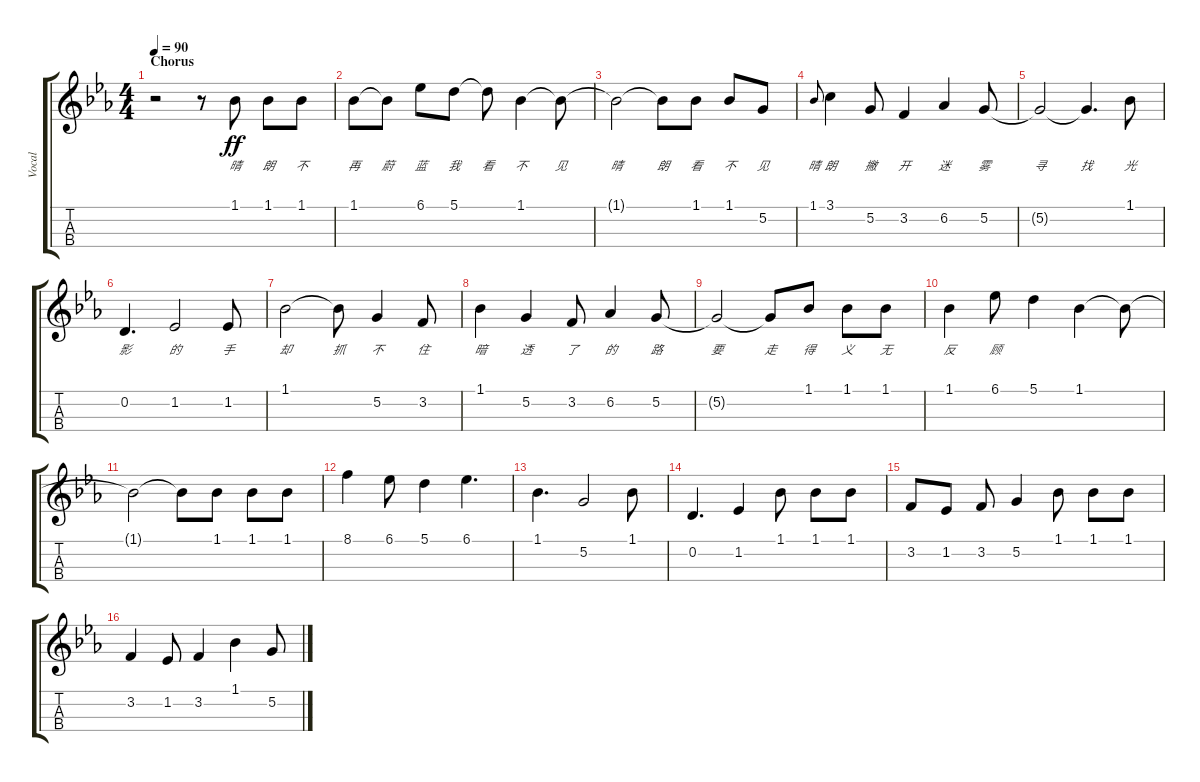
\track ("Vocal" "Vocal") {instrument viola}
\staff {score tabs}
\tuning (A4 D4 G3 C3) {hide}
\ts (4 4)
\section ("" "Chorus")
\tempo 90
\clef g2
\ks cminor
r.2{dy mf} r.8 1.1.8{lyrics (0 "晴") lyrics (1 "") lyrics (2 "") lyrics (3 "") lyrics (4 "") dy ff} 1.1.8{lyrics (0 "朗") lyrics (1 "") lyrics (2 "") lyrics (3 "") lyrics (4 "")} 1.1.8{lyrics (0 "不") lyrics (1 "") lyrics (2 "") lyrics (3 "") lyrics (4 "")} |
1.1.8{lyrics (0 "再") lyrics (1 "") lyrics (2 "") lyrics (3 "") lyrics (4 "")} 1.1{t}.8{lyrics (0 "蔚") lyrics (1 "") lyrics (2 "") lyrics (3 "") lyrics (4 "")} 6.1.8{lyrics (0 "蓝") lyrics (1 "") lyrics (2 "") lyrics (3 "") lyrics (4 "")} 5.1.8{lyrics (0 "我") lyrics (1 "") lyrics (2 "") lyrics (3 "") lyrics (4 "")} 5.1{t}.8{lyrics (0 "看") lyrics (1 "") lyrics (2 "") lyrics (3 "") lyrics (4 "")} 1.1.4{lyrics (0 "不") lyrics (1 "") lyrics (2 "") lyrics (3 "") lyrics (4 "")} 1.1{t}.8{lyrics (0 "见") lyrics (1 "") lyrics (2 "") lyrics (3 "") lyrics (4 "")} |
1.1{t}.2{lyrics (0 "晴") lyrics (1 "") lyrics (2 "") lyrics (3 "") lyrics (4 "")} 1.1{t}.8{lyrics (0 "朗") lyrics (1 "") lyrics (2 "") lyrics (3 "") lyrics (4 "")} 1.1.8{lyrics (0 "看") lyrics (1 "") lyrics (2 "") lyrics (3 "") lyrics (4 "")} 1.1.8{lyrics (0 "不") lyrics (1 "") lyrics (2 "") lyrics (3 "") lyrics (4 "")} 5.2.8{lyrics (0 "见") lyrics (1 "") lyrics (2 "") lyrics (3 "") lyrics (4 "")} |
1.1.8{lyrics (0 "晴") lyrics (1 "") lyrics (2 "") lyrics (3 "") lyrics (4 "") gr onbeat} 3.1.4{lyrics (0 "朗") lyrics (1 "") lyrics (2 "") lyrics (3 "") lyrics (4 "")} 5.2.8{lyrics (0 "撇") lyrics (1 "") lyrics (2 "") lyrics (3 "") lyrics (4 "")} 3.2.4{lyrics (0 "开") lyrics (1 "") lyrics (2 "") lyrics (3 "") lyrics (4 "")} 6.2.4{lyrics (0 "迷") lyrics (1 "") lyrics (2 "") lyrics (3 "") lyrics (4 "")} 5.2.8{lyrics (0 "雾") lyrics (1 "") lyrics (2 "") lyrics (3 "") lyrics (4 "")} |
5.2{t}.2{lyrics (0 "寻") lyrics (1 "") lyrics (2 "") lyrics (3 "") lyrics (4 "")} 5.2{t}.4{d lyrics (0 "找") lyrics (1 "") lyrics (2 "") lyrics (3 "") lyrics (4 "")} 1.1.8{lyrics (0 "光") lyrics (1 "") lyrics (2 "") lyrics (3 "") lyrics (4 "")} |
0.2.4{d lyrics (0 "影") lyrics (1 "") lyrics (2 "") lyrics (3 "") lyrics (4 "")} 1.2.2{lyrics (0 "的") lyrics (1 "") lyrics (2 "") lyrics (3 "") lyrics (4 "")} 1.2.8{lyrics (0 "手") lyrics (1 "") lyrics (2 "") lyrics (3 "") lyrics (4 "")} |
1.1.2{lyrics (0 "却") lyrics (1 "") lyrics (2 "") lyrics (3 "") lyrics (4 "")} 1.1{t}.8{lyrics (0 "抓") lyrics (1 "") lyrics (2 "") lyrics (3 "") lyrics (4 "")} 5.2.4{lyrics (0 "不") lyrics (1 "") lyrics (2 "") lyrics (3 "") lyrics (4 "")} 3.2.8{lyrics (0 "住") lyrics (1 "") lyrics (2 "") lyrics (3 "") lyrics (4 "")} |
1.1.4{lyrics (0 "暗") lyrics (1 "") lyrics (2 "") lyrics (3 "") lyrics (4 "")} 5.2.4{lyrics (0 "透") lyrics (1 "") lyrics (2 "") lyrics (3 "") lyrics (4 "")} 3.2.8{lyrics (0 "了") lyrics (1 "") lyrics (2 "") lyrics (3 "") lyrics (4 "")} 6.2.4{lyrics (0 "的") lyrics (1 "") lyrics (2 "") lyrics (3 "") lyrics (4 "")} 5.2.8{lyrics (0 "路") lyrics (1 "") lyrics (2 "") lyrics (3 "") lyrics (4 "")} |
5.2{t}.2{lyrics (0 "要") lyrics (1 "") lyrics (2 "") lyrics (3 "") lyrics (4 "")} 5.2{t}.8{lyrics (0 "走") lyrics (1 "") lyrics (2 "") lyrics (3 "") lyrics (4 "")} 1.1.8{lyrics (0 "得") lyrics (1 "") lyrics (2 "") lyrics (3 "") lyrics (4 "")} 1.1.8{lyrics (0 "义") lyrics (1 "") lyrics (2 "") lyrics (3 "") lyrics (4 "")} 1.1.8{lyrics (0 "无") lyrics (1 "") lyrics (2 "") lyrics (3 "") lyrics (4 "")} |
1.1.4{lyrics (0 "反") lyrics (1 "") lyrics (2 "") lyrics (3 "") lyrics (4 "")} 6.1.8{lyrics (0 "顾") lyrics (1 "") lyrics (2 "") lyrics (3 "") lyrics (4 "")} 5.1.4 1.1.4 1.1{t}.8 |
1.1{t}.2 1.1{t}.8 1.1.8 1.1.8 1.1.8 |
8.1.4 6.1.8 5.1.4 6.1.4{d} |
1.1.4{d} 5.2.2 1.1.8 |
0.2.4{d} 1.2.4 1.1.8 1.1.8 1.1.8 |
3.2.8 1.2.8 3.2.8 5.2.4 1.1.8 1.1.8 1.1.8 |
3.2.4 1.2.8 3.2.4 1.1.4 5.2.8
